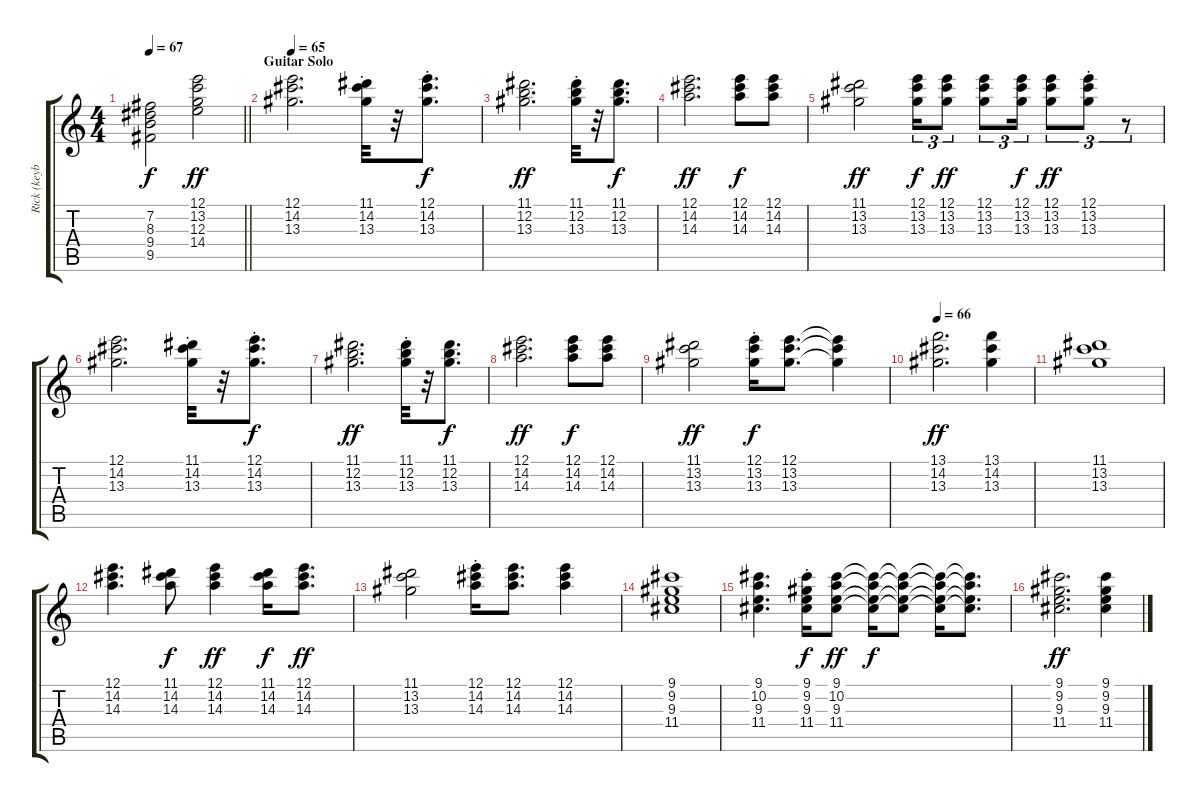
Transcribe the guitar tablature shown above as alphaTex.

\track ("Rick (keyboard 1 - up.manual)" "Rick (keyb") {instrument drawbarorgan}
\staff {score tabs}
\tuning (E5 B4 G4 D4 A3 E3) {hide}
\ts (4 4)
\tempo 67
\clef g2
\barLineRight lightlight
\ks c
(7.2 8.3 9.4 9.5).2{dy f} (12.1 13.2 12.3 14.4).2{dy ff} |
\section ("" "Guitar Solo")
\tempo 65
(12.1 14.2 13.3).2{d} (11.1{st} 14.2 13.3{st}).32 r.32 (12.1{st} 14.2 13.3).8{d dy f} |
(11.1 12.2 13.3).2{d dy ff} (11.1{st} 12.2{st} 13.3{st}).32 r.32 (11.1 12.2 13.3).8{d dy f} |
(12.1 14.2 14.3).2{d dy ff} (12.1 14.2 14.3).8{dy f} (12.1 14.2 14.3).8 |
(11.1 13.2 13.3).2{dy ff} (12.1 13.2 13.3).16{tu (3 2) dy f} (12.1 13.2 13.3).8{tu (3 2) dy ff} (12.1 13.2 13.3).8{tu (3 2)} (12.1 13.2 13.3).16{tu (3 2) dy f} (12.1 13.2 13.3).8{tu (3 2) dy ff} (12.1{st} 13.2{st} 13.3{st}).8{tu (3 2)} r.8{tu (3 2)} |
(12.1 14.2 13.3).2{d} (11.1{st} 14.2 13.3{st}).32 r.32 (12.1{st} 14.2 13.3).8{d dy f} |
(11.1 12.2 13.3).2{d dy ff} (11.1{st} 12.2{st} 13.3{st}).32 r.32 (11.1 12.2 13.3).8{d dy f} |
(12.1 14.2 14.3).2{d dy ff} (12.1 14.2 14.3).8{dy f} (12.1 14.2 14.3).8 |
(11.1 13.2 13.3).2{dy ff} (12.1{st} 13.2{st} 13.3{st}).16{dy f} (12.1 13.2 13.3).8{d} (12.1{t} 13.2{t} 13.3{t}).4 |
\tempo 66
(13.1 14.2 13.3).2{d dy ff} (13.1 14.2 13.3).4 |
(11.1 13.2 13.3).1 |
(12.1 14.2 14.3).4{d} (11.1 14.2 14.3).8{dy f} (12.1 14.2 14.3).4{dy ff} (11.1 14.2 14.3).16{dy f} (12.1 14.2 14.3).8{d dy ff} |
(11.1 13.2 13.3).2 (12.1{st} 14.2{st} 14.3{st}).16 (12.1 14.2 14.3).8{d} (12.1 14.2 14.3).4 |
(9.1 9.2 9.3 11.4).1 |
(9.1 10.2 9.3 11.4).4{d} (9.1{st} 9.2{st} 9.3{st} 11.4{st}).16{dy f} (9.1 10.2 9.3 11.4).8{dy ff} (9.1{t} 10.2{t} 9.3{t} 11.4{t}).16{dy f} (9.1{t} 10.2{t} 9.3{t} 11.4{t}).8 (9.1{t} 10.2{t} 9.3{t} 11.4{t}).16 (9.1{t} 10.2{t} 9.3{t} 11.4{t}).8{d} |
(9.1 9.2 9.3 11.4).2{d dy ff} (9.1 9.2 9.3 11.4).4
